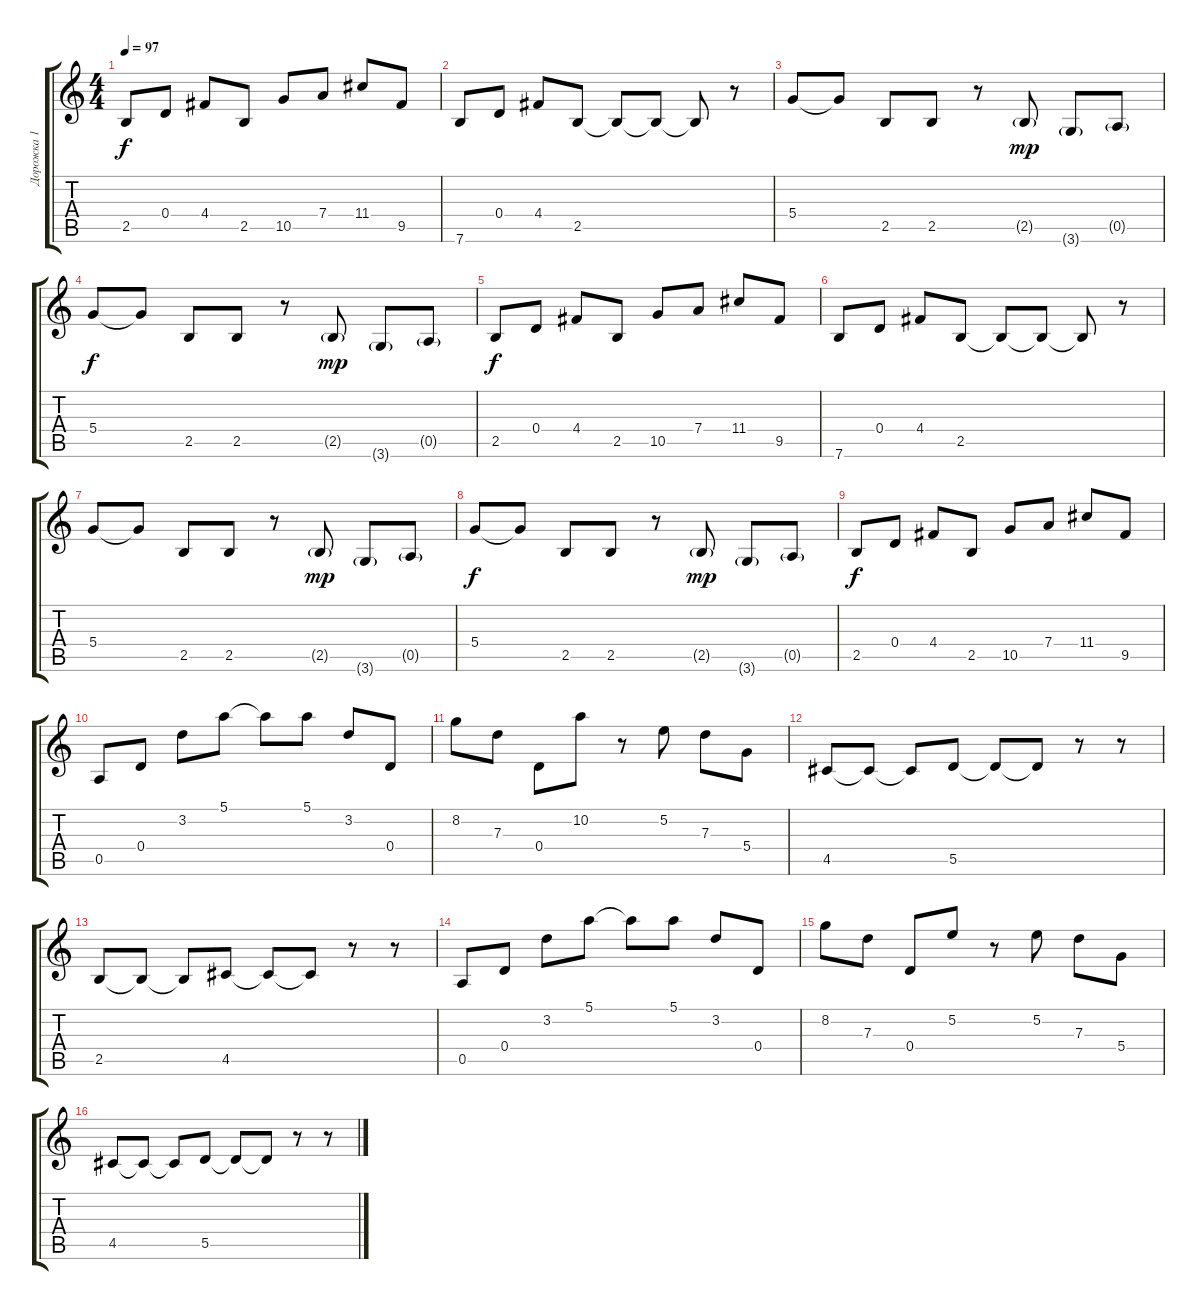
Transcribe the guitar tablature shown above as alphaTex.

\track ("Дорожка 1" "Дорожка 1") {instrument electricguitarclean}
\staff {score tabs}
\tuning (E4 B3 G3 D3 A2 E2) {hide}
\ts (4 4)
\tempo 97
\clef g2
\ks c
2.5.8{dy f} 0.4.8 4.4.8 2.5.8 10.5.8 7.4.8 11.4.8 9.5.8 |
7.6.8 0.4.8 4.4.8 2.5.8 2.5{t}.8 2.5{t}.8 2.5{t}.8 r.8 |
5.4.8 5.4{t}.8 2.5.8 2.5.8 r.8 2.5{g}.8{dy mp} 3.6{g}.8 0.5{g}.8 |
5.4.8{dy f} 5.4{t}.8 2.5.8 2.5.8 r.8 2.5{g}.8{dy mp} 3.6{g}.8 0.5{g}.8 |
2.5.8{dy f} 0.4.8 4.4.8 2.5.8 10.5.8 7.4.8 11.4.8 9.5.8 |
7.6.8 0.4.8 4.4.8 2.5.8 2.5{t}.8 2.5{t}.8 2.5{t}.8 r.8 |
5.4.8 5.4{t}.8 2.5.8 2.5.8 r.8 2.5{g}.8{dy mp} 3.6{g}.8 0.5{g}.8 |
5.4.8{dy f} 5.4{t}.8 2.5.8 2.5.8 r.8 2.5{g}.8{dy mp} 3.6{g}.8 0.5{g}.8 |
2.5.8{dy f} 0.4.8 4.4.8 2.5.8 10.5.8 7.4.8 11.4.8 9.5.8 |
0.5.8 0.4.8 3.2.8 5.1.8 5.1{t}.8 5.1.8 3.2.8 0.4.8 |
8.2.8 7.3.8 0.4.8 10.2.8 r.8 5.2.8 7.3.8 5.4.8 |
4.5.8 4.5{t}.8 4.5{t}.8 5.5.8 5.5{t}.8 5.5{t}.8 r.8 r.8 |
2.5.8 2.5{t}.8 2.5{t}.8 4.5.8 4.5{t}.8 4.5{t}.8 r.8 r.8 |
0.5.8 0.4.8 3.2.8 5.1.8 5.1{t}.8 5.1.8 3.2.8 0.4.8 |
8.2.8 7.3.8 0.4.8 5.2.8 r.8 5.2.8 7.3.8 5.4.8 |
4.5.8 4.5{t}.8 4.5{t}.8 5.5.8 5.5{t}.8 5.5{t}.8 r.8 r.8
